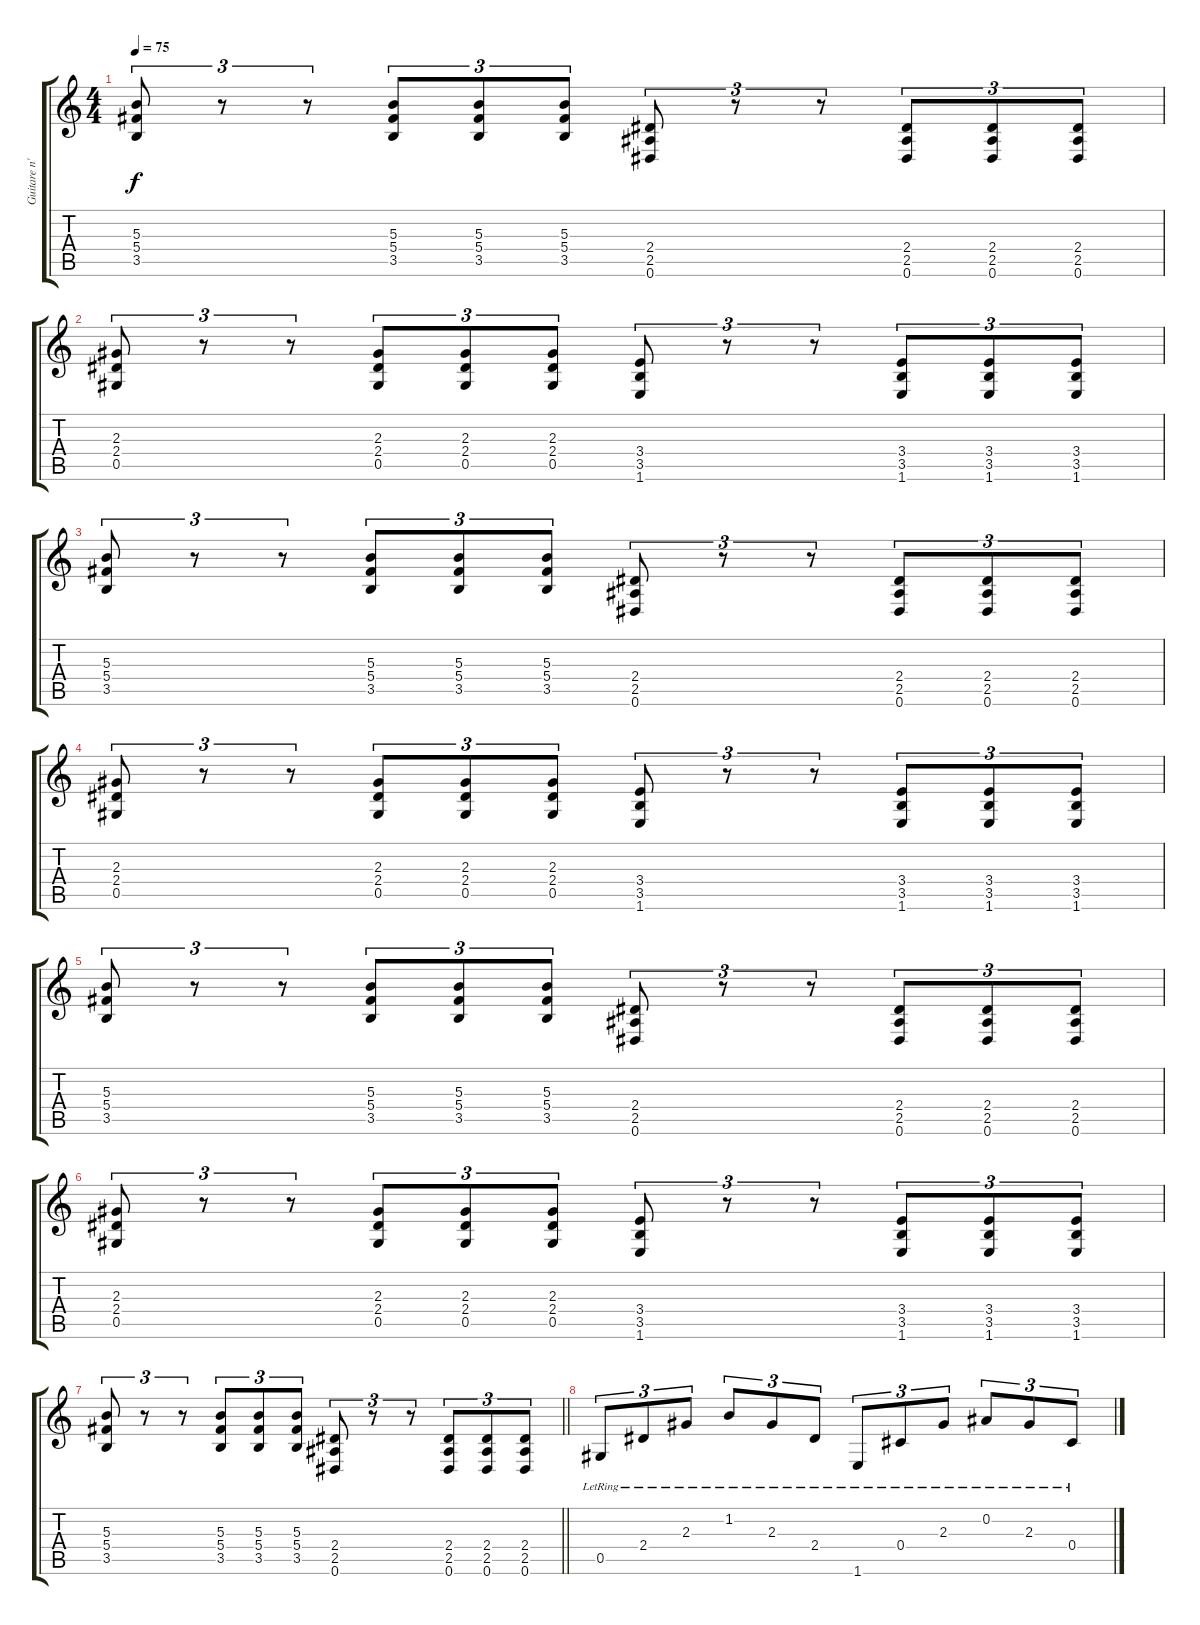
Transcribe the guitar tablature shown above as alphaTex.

\track ("Guitare n' 1 Clean / Soliste ." "Guitare n'") {instrument acousticguitarsteel}
\staff {score tabs}
\tuning (Eb4 Bb3 Gb3 Db3 Ab2 Eb2) {hide}
\ts (4 4)
\tempo 75
\clef g2
\ks c
(5.3 5.4 3.5).8{tu (3 2) dy f} r.8{tu (3 2)} r.8{tu (3 2)} (5.3 5.4 3.5).8{tu (3 2)} (5.3 5.4 3.5).8{tu (3 2)} (5.3 5.4 3.5).8{tu (3 2)} (2.4 2.5 0.6).8{tu (3 2)} r.8{tu (3 2)} r.8{tu (3 2)} (2.4 2.5 0.6).8{tu (3 2)} (2.4 2.5 0.6).8{tu (3 2)} (2.4 2.5 0.6).8{tu (3 2)} |
(2.3 2.4 0.5).8{tu (3 2)} r.8{tu (3 2)} r.8{tu (3 2)} (2.3 2.4 0.5).8{tu (3 2)} (2.3 2.4 0.5).8{tu (3 2)} (2.3 2.4 0.5).8{tu (3 2)} (3.4 3.5 1.6).8{tu (3 2)} r.8{tu (3 2)} r.8{tu (3 2)} (3.4 3.5 1.6).8{tu (3 2)} (3.4 3.5 1.6).8{tu (3 2)} (3.4 3.5 1.6).8{tu (3 2)} |
(5.3 5.4 3.5).8{tu (3 2)} r.8{tu (3 2)} r.8{tu (3 2)} (5.3 5.4 3.5).8{tu (3 2)} (5.3 5.4 3.5).8{tu (3 2)} (5.3 5.4 3.5).8{tu (3 2)} (2.4 2.5 0.6).8{tu (3 2)} r.8{tu (3 2)} r.8{tu (3 2)} (2.4 2.5 0.6).8{tu (3 2)} (2.4 2.5 0.6).8{tu (3 2)} (2.4 2.5 0.6).8{tu (3 2)} |
(2.3 2.4 0.5).8{tu (3 2)} r.8{tu (3 2)} r.8{tu (3 2)} (2.3 2.4 0.5).8{tu (3 2)} (2.3 2.4 0.5).8{tu (3 2)} (2.3 2.4 0.5).8{tu (3 2)} (3.4 3.5 1.6).8{tu (3 2)} r.8{tu (3 2)} r.8{tu (3 2)} (3.4 3.5 1.6).8{tu (3 2)} (3.4 3.5 1.6).8{tu (3 2)} (3.4 3.5 1.6).8{tu (3 2)} |
(5.3 5.4 3.5).8{tu (3 2)} r.8{tu (3 2)} r.8{tu (3 2)} (5.3 5.4 3.5).8{tu (3 2)} (5.3 5.4 3.5).8{tu (3 2)} (5.3 5.4 3.5).8{tu (3 2)} (2.4 2.5 0.6).8{tu (3 2)} r.8{tu (3 2)} r.8{tu (3 2)} (2.4 2.5 0.6).8{tu (3 2)} (2.4 2.5 0.6).8{tu (3 2)} (2.4 2.5 0.6).8{tu (3 2)} |
(2.3 2.4 0.5).8{tu (3 2)} r.8{tu (3 2)} r.8{tu (3 2)} (2.3 2.4 0.5).8{tu (3 2)} (2.3 2.4 0.5).8{tu (3 2)} (2.3 2.4 0.5).8{tu (3 2)} (3.4 3.5 1.6).8{tu (3 2)} r.8{tu (3 2)} r.8{tu (3 2)} (3.4 3.5 1.6).8{tu (3 2)} (3.4 3.5 1.6).8{tu (3 2)} (3.4 3.5 1.6).8{tu (3 2)} |
\barLineRight lightlight
(5.3 5.4 3.5).8{tu (3 2)} r.8{tu (3 2)} r.8{tu (3 2)} (5.3 5.4 3.5).8{tu (3 2)} (5.3 5.4 3.5).8{tu (3 2)} (5.3 5.4 3.5).8{tu (3 2)} (2.4 2.5 0.6).8{tu (3 2)} r.8{tu (3 2)} r.8{tu (3 2)} (2.4 2.5 0.6).8{tu (3 2)} (2.4 2.5 0.6).8{tu (3 2)} (2.4 2.5 0.6).8{tu (3 2)} |
0.5{lr}.8{tu (3 2) instrument acousticguitarnylon} 2.4{lr}.8{tu (3 2)} 2.3{lr}.8{tu (3 2)} 1.2{lr}.8{tu (3 2)} 2.3{lr}.8{tu (3 2)} 2.4{lr}.8{tu (3 2)} 1.6{lr}.8{tu (3 2)} 0.4{lr}.8{tu (3 2)} 2.3{lr}.8{tu (3 2)} 0.2{lr}.8{tu (3 2)} 2.3{lr}.8{tu (3 2)} 0.4{lr}.8{tu (3 2)}
